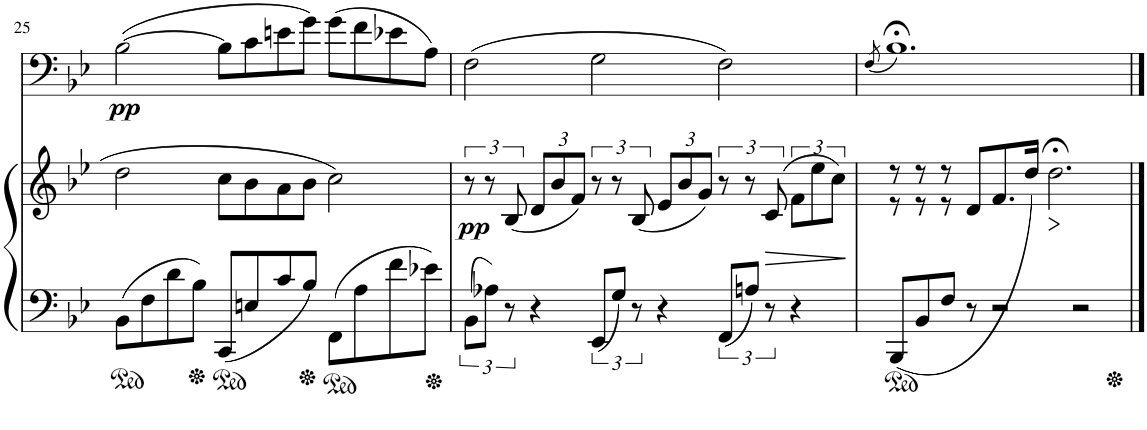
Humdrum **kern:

**kern	**kern	**dynam	**kern	**dynam
*part2	*part2	*part2	*part1	*part1
*staff3	*staff2	*staff2/3	*staff1	*staff1
*I"Piano	*	*	*I"Cello	*
*I'Pno	*	*	*	*
!!LO:PB:g=z
*clefF4	*clefG2	*	*clefF4	*
*k[b-e-]	*k[b-e-]	*	*k[b-e-]	*
*M3/2	*M3/2	*	*M3/2	*
=25	=25	=25	=25	=25
!	!	!	!	!LO:DY:b
8BB-\L	2dd\	.	([2B-\	pp
8F\	.	.	.	.
8d\	.	.	.	.
8B-\J	.	.	.	.
8CC/L	8cc\L	.	8B-\L]	.
8En/	8b-\	.	8c\	.
8c/	8a\	.	8en\	.
8B-/J	8b-\J	.	8g\J)	.
8FF\L	2cc\	.	(8g\L	.
8A\	.	.	8f\	.
8f\	.	.	8e-X\	.
8e-X\J	.	.	8A\J)	.
=26	=26	=26	=26	=26
!	!	!LO:DY:b	!	!
12BB-\L	12r	pp	(2F\	.
12A-X\J	12r	.	.	.
12r	(12B-/	.	.	.
*	*Xbrackettup	*	*	*
4r	12d/L	.	.	.
.	12b-/	.	.	.
.	12f/J)	.	.	.
*	*brackettup	*	*	*
12EE-/L	12r	.	2G\	.
12G/J	12r	.	.	.
12r	(12B-/	.	.	.
*	*Xbrackettup	*	*	*
4r	12e-/L	.	.	.
.	12b-/	.	.	.
.	12g/J)	.	.	.
*	*brackettup	*	*	*
12FF/L	12r	.	2F\)	.
12An/J	12r	.	.	.
!	!	!LO:HP:b	!	!
12r	(12c/	>	.	.
4r	12f\L	.	.	.
.	12ee-\	.	.	.
.	12cc\J)	.	.	.
.	.	]	.	.
=27	=27	=27	=27	=27
.	.	.	(8qF/	.
*	*^	*	*	*
8BBB-/L	8r	8r	.	1.B-;<)	.
8BB-/	8r	8r	.	.	.
8F/J	8r	8r	.	.	.
8r	8d/L	1ryy	.	.	.
2r	8.f/	.	.	.	.
.	(16dd/Jk	.	.	.	.
!	!	!	!LO:HP:b	!	!
.	2.dd;<\	.	>	.	.
2r	.	.	.	.	.
.	.	8ryy	.	.	.
*	*v	*v	*	*	*
.	.	]	.	.
==	==	==	==	==
*-	*-	*-	*-	*-
